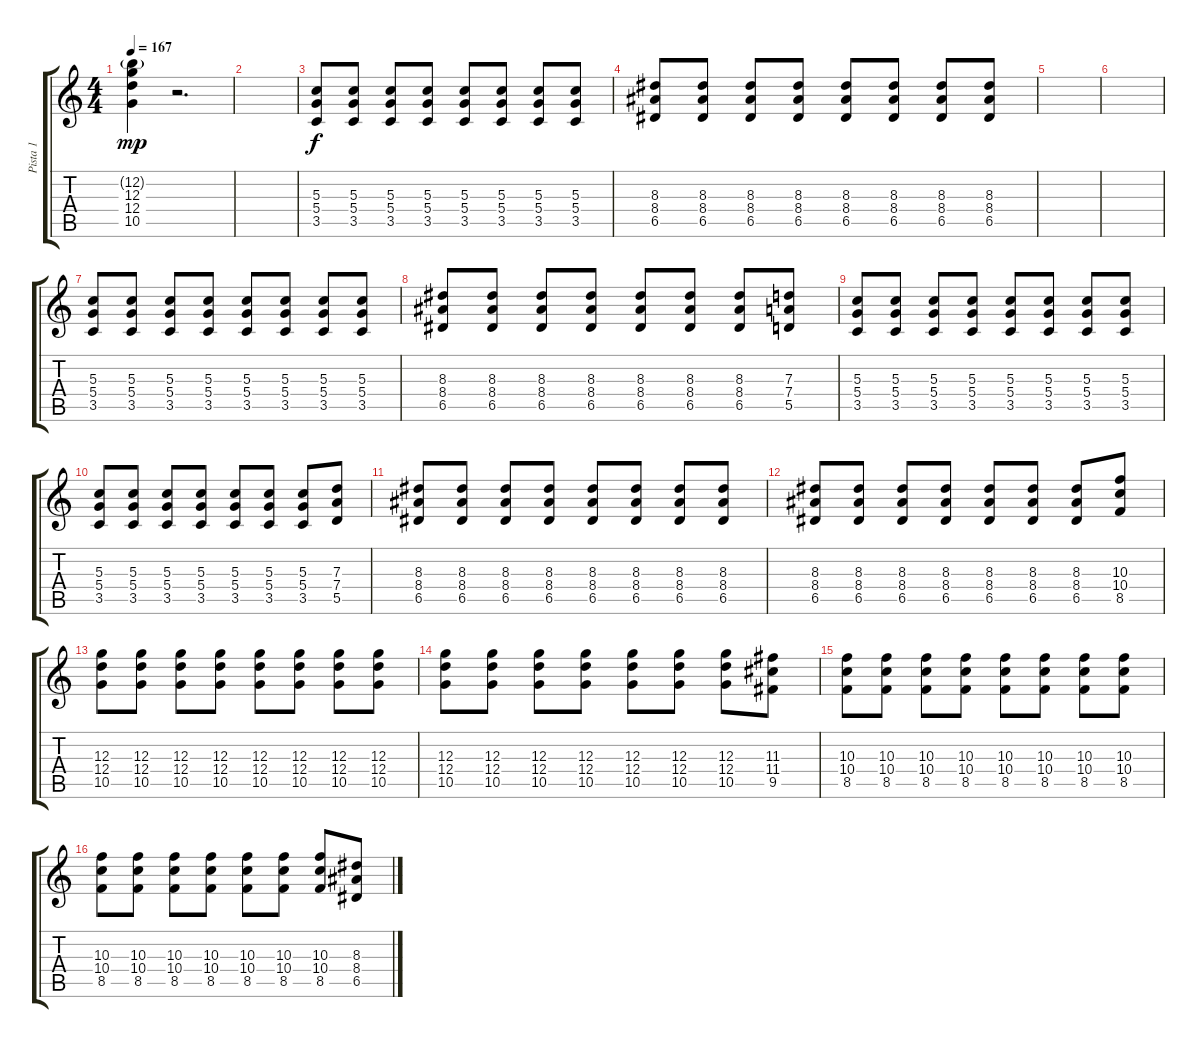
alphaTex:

\track ("Pista 1" "Pista 1") {instrument overdrivenguitar}
\staff {score tabs}
\tuning (E4 B3 G3 D3 A2 E2) {hide}
\ts (4 4)
\tempo 167
\clef g2
\ks c
(12.2{g} 12.3 12.4 10.5).4{dy mp} r.2{d} |
|
(5.3 5.4 3.5).8{dy f} (5.3 5.4 3.5).8 (5.3 5.4 3.5).8 (5.3 5.4 3.5).8 (5.3 5.4 3.5).8 (5.3 5.4 3.5).8 (5.3 5.4 3.5).8 (5.3 5.4 3.5).8 |
(8.3 8.4 6.5).8 (8.3 8.4 6.5).8 (8.3 8.4 6.5).8 (8.3 8.4 6.5).8 (8.3 8.4 6.5).8 (8.3 8.4 6.5).8 (8.3 8.4 6.5).8 (8.3 8.4 6.5).8 |
|
|
(5.3 5.4 3.5).8 (5.3 5.4 3.5).8 (5.3 5.4 3.5).8 (5.3 5.4 3.5).8 (5.3 5.4 3.5).8 (5.3 5.4 3.5).8 (5.3 5.4 3.5).8 (5.3 5.4 3.5).8 |
(8.3 8.4 6.5).8 (8.3 8.4 6.5).8 (8.3 8.4 6.5).8 (8.3 8.4 6.5).8 (8.3 8.4 6.5).8 (8.3 8.4 6.5).8 (8.3 8.4 6.5).8 (7.3 7.4 5.5).8 |
(5.3 5.4 3.5).8 (5.3 5.4 3.5).8 (5.3 5.4 3.5).8 (5.3 5.4 3.5).8 (5.3 5.4 3.5).8 (5.3 5.4 3.5).8 (5.3 5.4 3.5).8 (5.3 5.4 3.5).8 |
(5.3 5.4 3.5).8 (5.3 5.4 3.5).8 (5.3 5.4 3.5).8 (5.3 5.4 3.5).8 (5.3 5.4 3.5).8 (5.3 5.4 3.5).8 (5.3 5.4 3.5).8 (7.3 7.4 5.5).8 |
(8.3 8.4 6.5).8 (8.3 8.4 6.5).8 (8.3 8.4 6.5).8 (8.3 8.4 6.5).8 (8.3 8.4 6.5).8 (8.3 8.4 6.5).8 (8.3 8.4 6.5).8 (8.3 8.4 6.5).8 |
(8.3 8.4 6.5).8 (8.3 8.4 6.5).8 (8.3 8.4 6.5).8 (8.3 8.4 6.5).8 (8.3 8.4 6.5).8 (8.3 8.4 6.5).8 (8.3 8.4 6.5).8 (10.3 10.4 8.5).8 |
(12.3 12.4 10.5).8 (12.3 12.4 10.5).8 (12.3 12.4 10.5).8 (12.3 12.4 10.5).8 (12.3 12.4 10.5).8 (12.3 12.4 10.5).8 (12.3 12.4 10.5).8 (12.3 12.4 10.5).8 |
(12.3 12.4 10.5).8 (12.3 12.4 10.5).8 (12.3 12.4 10.5).8 (12.3 12.4 10.5).8 (12.3 12.4 10.5).8 (12.3 12.4 10.5).8 (12.3 12.4 10.5).8 (11.3 11.4 9.5).8 |
(10.3 10.4 8.5).8 (10.3 10.4 8.5).8 (10.3 10.4 8.5).8 (10.3 10.4 8.5).8 (10.3 10.4 8.5).8 (10.3 10.4 8.5).8 (10.3 10.4 8.5).8 (10.3 10.4 8.5).8 |
(10.3 10.4 8.5).8 (10.3 10.4 8.5).8 (10.3 10.4 8.5).8 (10.3 10.4 8.5).8 (10.3 10.4 8.5).8 (10.3 10.4 8.5).8 (10.3 10.4 8.5).8 (8.3 8.4 6.5).8
